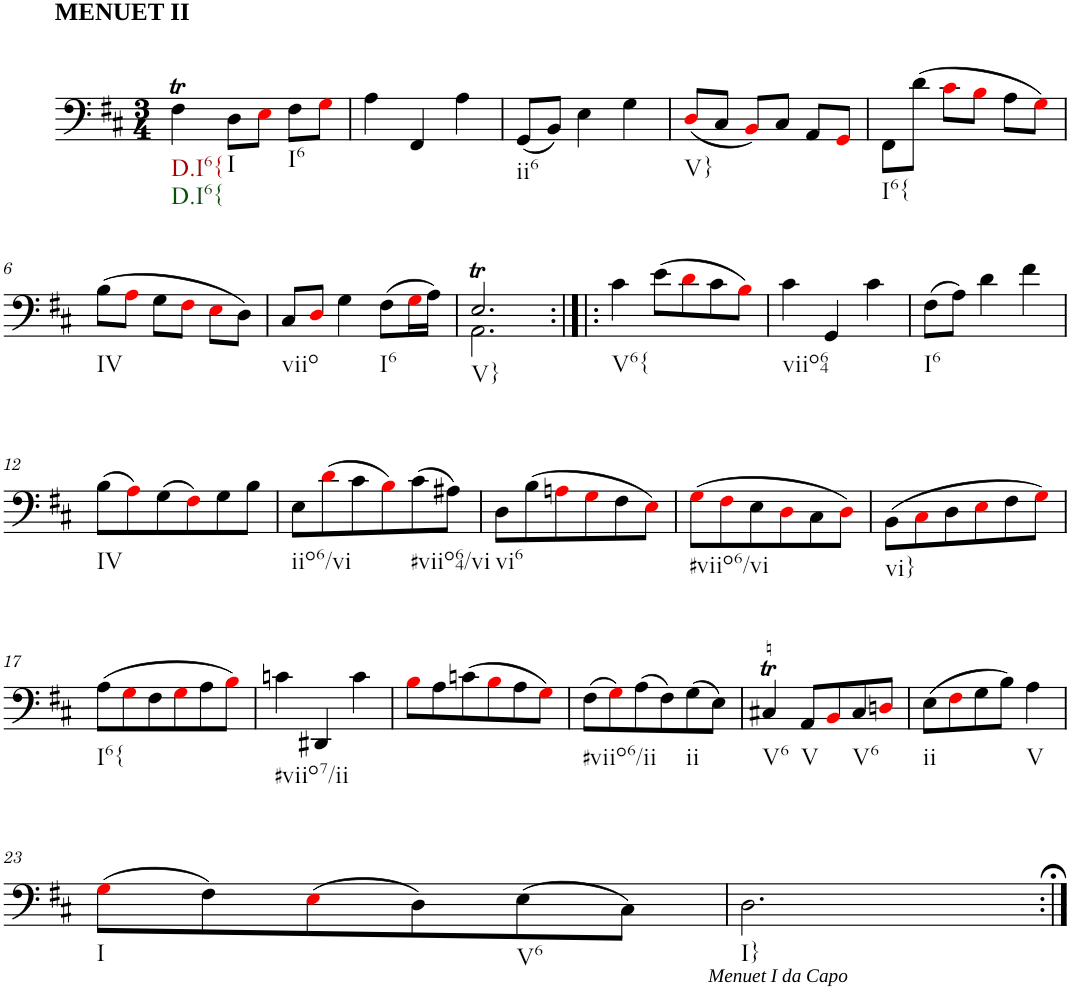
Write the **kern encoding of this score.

**kern
*part1
*staff1
*I"Piano
*I'Pno.
*clefF4
*k[f#c#]
*M3/4
=1
!LO:TX:a:B:t=MENUET II
!LO:TX:b:t=D.I6{
!LO:TX:b:t=D.I6{
4F#t\
!LO:TX:b:t=I
8D\L
8Ei\J
!LO:TX:b:t=I6
8F#\L
8Gi\J
=2
4A\
4FF#/
4A\
=3
!LO:TX:b:t=ii6
(8GG/L
8BB/J)
4E\
4G\
=4
!LO:TX:b:t=V}
(8Di/L
8C#/J
8BBi/L)
8C#/J
8AA/L
8GGi/J
=5
!LO:TX:b:t=I6{
8FF#\L
(8d\J
8c#i\L
8Bi\J
8A\L
8Gi\J)
!!LO:LB:g=z
=6
!LO:TX:b:t=IV
(8B\L
8Ai\J
8G\L
8F#i\J
8Ei\L
8D\J)
=7
!LO:TX:b:t=viio
8C#/L
8Di/J
4G\
!LO:TX:b:t=I6
(8F#\L
16Gi\L
16A\JJ)
=8
*^
!LO:TX:b:t=V}	!
2.ET/	2.AA\
=9:|!|:	=9:|!|:
!LO:TX:b:t=V6{	!
*v	*v
4c#\
(8e\L
8di\
8c#\
8Bi\J)
=10
!LO:TX:b:t=viio64
4c#\
4GG/
4c#\
=11
!LO:TX:b:t=I6
(8F#\L
8A\J)
4d\
4f#\
!!LO:LB:g=z
=12
!LO:TX:b:t=IV
(8B\L
8Ai\)
(8G\
8F#i\)
8G\
8B\J
=13
!LO:TX:b:t=iio6/vi
8E\L
(8di\
8c#\
8Bi\)
!LO:TX:b:t=#viio64/vi
(8c#\
8A#X\J)
=14
!LO:TX:b:t=vi6
8D\L
(8B\
8Ani\
8Gi\
8F#\
8Ei\J)
=15
!LO:TX:b:t=#viio6/vi
(8Gi\L
8F#i\
8E\
8Di\
8C#\
8Di\J)
=16
!LO:TX:b:t=vi}
(8BB\L
8C#i\
8D\
8Ei\
8F#\
8Gi\J)
!!LO:LB:g=z
=17
!LO:TX:b:t=I6{
(8A\L
8Gi\
8F#\
8Gi\
8A\
8Bi\J)
=18
!LO:TX:b:t=#viio7/ii
4cn\
4DD#X/
4c\
=19
8Bi\L
8A\
(8cn\
8Bi\
8A\
8Gi\J)
=20
!LO:TX:b:t=#viio6/ii
(8F#\L
8Gi\)
(8A\
8F#\)
!LO:TX:b:t=ii
(8G\
8E\J)
=21
!LO:TX:b:t=V6
4C#Xt/
!LO:TX:b:t=V
8AA/L
8BBi/
!LO:TX:b:t=V6
8C#/
8Dni/J
=22
!LO:TX:b:t=ii
(8E\L
8F#i\
8G\
8B\J)
!LO:TX:b:t=V
4A\
!!LO:LB:g=z
=23
!LO:TX:b:t=I
(8Gi\L
8F#\)
(8Ei\
8D\)
!LO:TX:b:t=V6
(8E\
8C#\J)
=24
!LO:TX:b:i:t=Menuet I da Capo
!LO:TX:b:t=I}
2.D\
=:|!
*-
